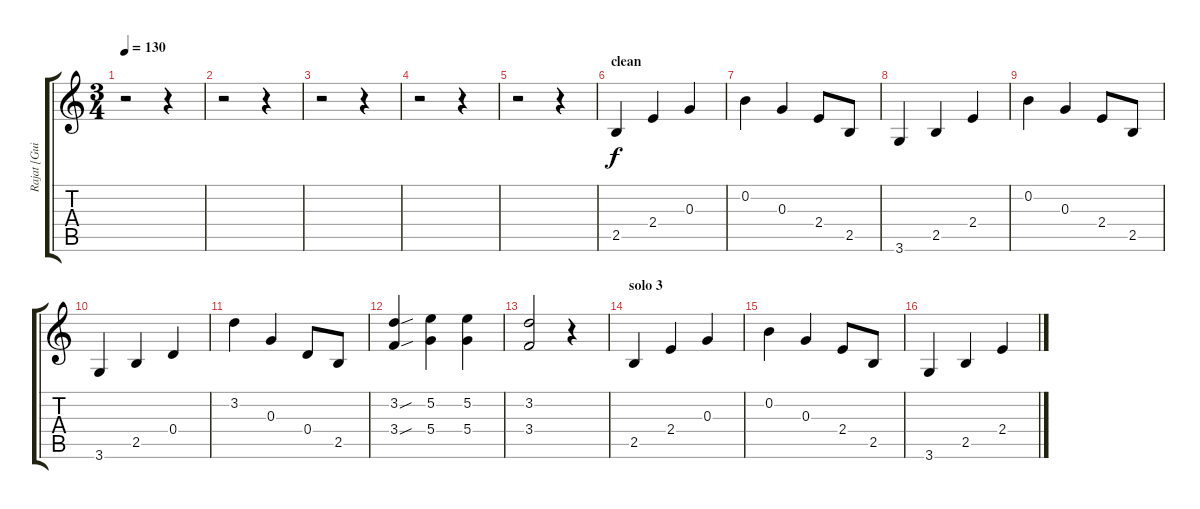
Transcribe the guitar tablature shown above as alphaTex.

\track ("Rajat [Guitar 4]" "Rajat [Gui") {instrument electricguitarclean}
\staff {score tabs}
\tuning (E4 B3 G3 D3 A2 E2) {hide}
\ts (3 4)
\tempo 130
\clef g2
\ks c
r.2{dy f} r.4 |
r.2 r.4 |
r.2 r.4 |
r.2 r.4 |
r.2 r.4 |
\section ("" "clean")
2.5.4 2.4.4 0.3.4 |
0.2.4 0.3.4 2.4.8 2.5.8 |
3.6.4 2.5.4 2.4.4 |
0.2.4 0.3.4 2.4.8 2.5.8 |
3.6.4 2.5.4 0.4.4 |
3.2.4 0.3.4 0.4.8 2.5.8 |
(3.2{sou} 3.4{sou}).4 (5.2 5.4).4 (5.2 5.4).4 |
(3.2 3.4).2 r.4 |
\section ("" "solo 3")
2.5.4 2.4.4 0.3.4 |
0.2.4 0.3.4 2.4.8 2.5.8 |
3.6.4 2.5.4 2.4.4
